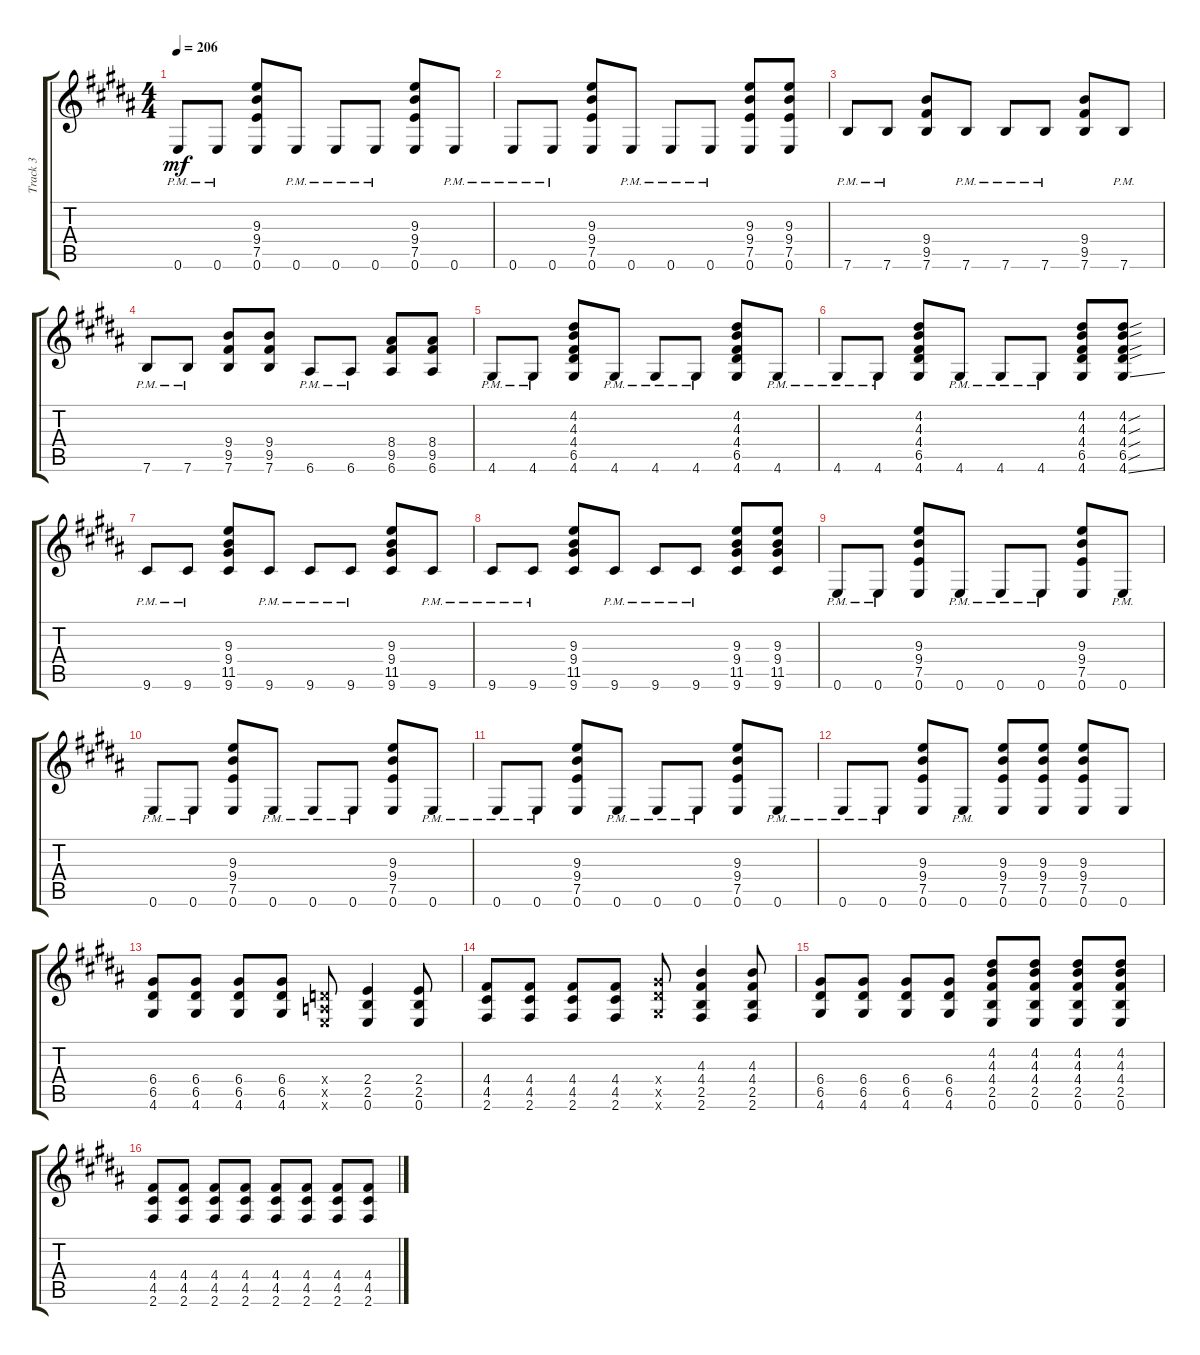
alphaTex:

\track ("Track 3" "Track 3") {instrument distortionguitar}
\staff {score tabs}
\tuning (E4 B3 G3 D3 A2 E2) {hide}
\ts (4 4)
\tempo 206
\clef g2
\ks b
0.6{pm}.8{dy mf} 0.6{pm}.8 (9.3 9.4 7.5 0.6).8 0.6{pm}.8 0.6{pm}.8 0.6{pm}.8 (9.3 9.4 7.5 0.6).8 0.6{pm}.8 |
0.6{pm}.8 0.6{pm}.8 (9.3 9.4 7.5 0.6).8 0.6{pm}.8 0.6{pm}.8 0.6{pm}.8 (9.3 9.4 7.5 0.6).8 (9.3 9.4 7.5 0.6).8 |
7.6{pm}.8 7.6{pm}.8 (9.4 9.5 7.6).8 7.6{pm}.8 7.6{pm}.8 7.6{pm}.8 (9.4 9.5 7.6).8 7.6{pm}.8 |
7.6{pm}.8 7.6{pm}.8 (9.4 9.5 7.6).8 (9.4 9.5 7.6).8 6.6{pm}.8 6.6{pm}.8 (8.4 9.5 6.6).8 (8.4 9.5 6.6).8 |
4.6{pm}.8 4.6{pm}.8 (4.2 4.3 4.4 6.5 4.6).8 4.6{pm}.8 4.6{pm}.8 4.6{pm}.8 (4.2 4.3 4.4 6.5 4.6).8 4.6{pm}.8 |
4.6{pm}.8 4.6{pm}.8 (4.2 4.3 4.4 6.5 4.6).8 4.6{pm}.8 4.6{pm}.8 4.6{pm}.8 (4.2 4.3 4.4 6.5 4.6).8 (4.2{sou} 4.3{sou} 4.4{sou} 6.5{sou} 4.6{ss}).8 |
9.6{pm}.8 9.6{pm}.8 (9.3 9.4 11.5 9.6).8 9.6{pm}.8 9.6{pm}.8 9.6{pm}.8 (9.3 9.4 11.5 9.6).8 9.6{pm}.8 |
9.6{pm}.8 9.6{pm}.8 (9.3 9.4 11.5 9.6).8 9.6{pm}.8 9.6{pm}.8 9.6{pm}.8 (9.3 9.4 11.5 9.6).8 (9.3 9.4 11.5 9.6).8 |
0.6{pm}.8 0.6{pm}.8 (9.3 9.4 7.5 0.6).8 0.6{pm}.8 0.6{pm}.8 0.6{pm}.8 (9.3 9.4 7.5 0.6).8 0.6{pm}.8 |
0.6{pm}.8 0.6{pm}.8 (9.3 9.4 7.5 0.6).8 0.6{pm}.8 0.6{pm}.8 0.6{pm}.8 (9.3 9.4 7.5 0.6).8 0.6{pm}.8 |
0.6{pm}.8 0.6{pm}.8 (9.3 9.4 7.5 0.6).8 0.6{pm}.8 0.6{pm}.8 0.6{pm}.8 (9.3 9.4 7.5 0.6).8 0.6{pm}.8 |
0.6{pm}.8 0.6{pm}.8 (9.3 9.4 7.5 0.6).8 0.6{pm}.8 (9.3 9.4 7.5 0.6).8 (9.3 9.4 7.5 0.6).8 (9.3 9.4 7.5 0.6).8 0.6.8 |
(6.4 6.5 4.6).8 (6.4 6.5 4.6).8 (6.4 6.5 4.6).8 (6.4 6.5 4.6).8 (0.4{x} 0.5{x} 0.6{x}).8 (2.4 2.5 0.6).4 (2.4 2.5 0.6).8 |
(4.4 4.5 2.6).8 (4.4 4.5 2.6).8 (4.4 4.5 2.6).8 (4.4 4.5 2.6).8 (6.4{x} 6.5{x} 4.6{x}).8 (4.3 4.4 2.5 2.6).4 (4.3 4.4 2.5 2.6).8 |
(6.4 6.5 4.6).8 (6.4 6.5 4.6).8 (6.4 6.5 4.6).8 (6.4 6.5 4.6).8 (4.2 4.3 4.4 2.5 0.6).8 (4.2 4.3 4.4 2.5 0.6).8 (4.2 4.3 4.4 2.5 0.6).8 (4.2 4.3 4.4 2.5 0.6).8 |
(4.4 4.5 2.6).8 (4.4 4.5 2.6).8 (4.4 4.5 2.6).8 (4.4 4.5 2.6).8 (4.4 4.5 2.6).8 (4.4 4.5 2.6).8 (4.4 4.5 2.6).8 (4.4 4.5 2.6).8
